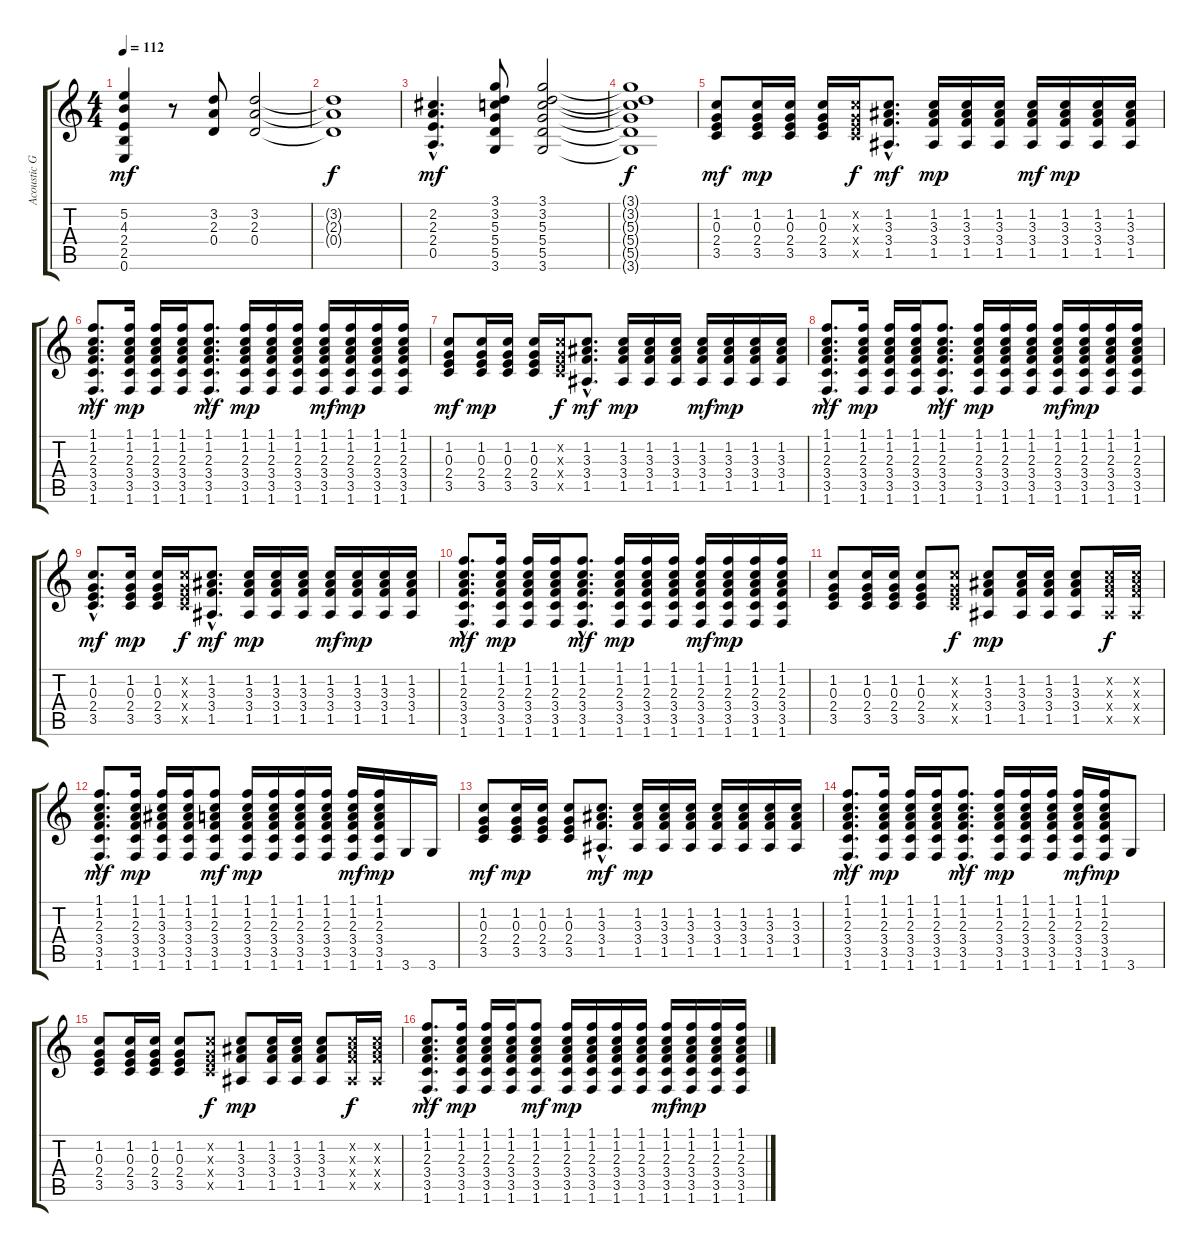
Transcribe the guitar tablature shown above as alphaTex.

\track ("Acoustic Guitar" "Acoustic G") {instrument acousticguitarsteel}
\staff {score tabs}
\tuning (E4 B3 G3 D3 A2 E2) {hide}
\ts (4 4)
\tempo 112
\clef g2
\ks c
(5.2 4.3 2.4 2.5 0.6).4{dy mf instrument acousticguitarsteel} r.8 (3.2 2.3 0.4).8 (3.2 2.3 0.4).2 |
(3.2{t} 2.3{t} 0.4{t}).1{dy f} |
(2.2{hac} 2.3{hac} 2.4{hac} 0.5{hac}).4{d dy mf} (3.1 3.2 5.3 5.4 5.5 3.6).8 (3.1 3.2 5.3 5.4 5.5 3.6).2 |
(3.1{t} 3.2{t} 5.3{t} 5.4{t} 5.5{t} 3.6{t}).1{dy f} |
(1.2 0.3 2.4 3.5).8{dy mf} (1.2 0.3 2.4 3.5).16{dy mp} (1.2 0.3 2.4 3.5).16 (1.2 0.3 2.4 3.5).16 (1.2{x} 0.3{x} 2.4{x} 3.5{x}).16{dy f} (1.2{hac} 3.3{hac} 3.4{hac} 1.5{hac}).8{d dy mf} (1.2 3.3 3.4 1.5).16{dy mp} (1.2 3.3 3.4 1.5).16 (1.2 3.3 3.4 1.5).16 (1.2 3.3 3.4 1.5).16{dy mf} (1.2 3.3 3.4 1.5).16{dy mp} (1.2 3.3 3.4 1.5).16 (1.2 3.3 3.4 1.5).16 |
(1.1{hac} 1.2{hac} 2.3{hac} 3.4{hac} 3.5{hac} 1.6{hac}).8{d dy mf} (1.1 1.2 2.3 3.4 3.5 1.6).16{dy mp} (1.1 1.2 2.3 3.4 3.5 1.6).16 (1.1 1.2 2.3 3.4 3.5 1.6).16 (1.1{hac} 1.2{hac} 2.3{hac} 3.4{hac} 3.5{hac} 1.6{hac}).8{d dy mf} (1.1 1.2 2.3 3.4 3.5 1.6).16{dy mp} (1.1 1.2 2.3 3.4 3.5 1.6).16 (1.1 1.2 2.3 3.4 3.5 1.6).16 (1.1 1.2 2.3 3.4 3.5 1.6).16{dy mf} (1.1 1.2 2.3 3.4 3.5 1.6).16{dy mp} (1.1 1.2 2.3 3.4 3.5 1.6).16 (1.1 1.2 2.3 3.4 3.5 1.6).16 |
(1.2 0.3 2.4 3.5).8{dy mf} (1.2 0.3 2.4 3.5).16{dy mp} (1.2 0.3 2.4 3.5).16 (1.2 0.3 2.4 3.5).16 (1.2{x} 0.3{x} 2.4{x} 3.5{x}).16{dy f} (1.2{hac} 3.3{hac} 3.4{hac} 1.5{hac}).8{d dy mf} (1.2 3.3 3.4 1.5).16{dy mp} (1.2 3.3 3.4 1.5).16 (1.2 3.3 3.4 1.5).16 (1.2 3.3 3.4 1.5).16{dy mf} (1.2 3.3 3.4 1.5).16{dy mp} (1.2 3.3 3.4 1.5).16 (1.2 3.3 3.4 1.5).16 |
(1.1{hac} 1.2{hac} 2.3{hac} 3.4{hac} 3.5{hac} 1.6{hac}).8{d dy mf} (1.1 1.2 2.3 3.4 3.5 1.6).16{dy mp} (1.1 1.2 2.3 3.4 3.5 1.6).16 (1.1 1.2 2.3 3.4 3.5 1.6).16 (1.1{hac} 1.2{hac} 2.3{hac} 3.4{hac} 3.5{hac} 1.6{hac}).8{d dy mf} (1.1 1.2 2.3 3.4 3.5 1.6).16{dy mp} (1.1 1.2 2.3 3.4 3.5 1.6).16 (1.1 1.2 2.3 3.4 3.5 1.6).16 (1.1 1.2 2.3 3.4 3.5 1.6).16{dy mf} (1.1 1.2 2.3 3.4 3.5 1.6).16{dy mp} (1.1 1.2 2.3 3.4 3.5 1.6).16 (1.1 1.2 2.3 3.4 3.5 1.6).16 |
(1.2{hac} 0.3{hac} 2.4{hac} 3.5{hac}).8{d dy mf} (1.2 0.3 2.4 3.5).16{dy mp} (1.2 0.3 2.4 3.5).16 (1.2{x} 0.3{x} 2.4{x} 3.5{x}).16{dy f} (1.2{hac} 3.3{hac} 3.4{hac} 1.5{hac}).8{d dy mf} (1.2 3.3 3.4 1.5).16{dy mp} (1.2 3.3 3.4 1.5).16 (1.2 3.3 3.4 1.5).16 (1.2 3.3 3.4 1.5).16{dy mf} (1.2 3.3 3.4 1.5).16{dy mp} (1.2 3.3 3.4 1.5).16 (1.2 3.3 3.4 1.5).16 |
(1.1{hac} 1.2{hac} 2.3{hac} 3.4{hac} 3.5{hac} 1.6{hac}).8{d dy mf} (1.1 1.2 2.3 3.4 3.5 1.6).16{dy mp} (1.1 1.2 2.3 3.4 3.5 1.6).16 (1.1 1.2 2.3 3.4 3.5 1.6).16 (1.1{hac} 1.2{hac} 2.3{hac} 3.4{hac} 3.5{hac} 1.6{hac}).8{d dy mf} (1.1 1.2 2.3 3.4 3.5 1.6).16{dy mp} (1.1 1.2 2.3 3.4 3.5 1.6).16 (1.1 1.2 2.3 3.4 3.5 1.6).16 (1.1 1.2 2.3 3.4 3.5 1.6).16{dy mf} (1.1 1.2 2.3 3.4 3.5 1.6).16{dy mp} (1.1 1.2 2.3 3.4 3.5 1.6).16 (1.1 1.2 2.3 3.4 3.5 1.6).16 |
(1.2 0.3 2.4 3.5).8 (1.2 0.3 2.4 3.5).16 (1.2 0.3 2.4 3.5).16 (1.2 0.3 2.4 3.5).8 (1.2{x} 0.3{x} 2.4{x} 3.5{x}).8{dy f} (1.2 3.3 3.4 1.5).8{dy mp} (1.2 3.3 3.4 1.5).16 (1.2 3.3 3.4 1.5).16 (1.2 3.3 3.4 1.5).8 (1.2{x} 3.3{x} 3.4{x} 1.5{x}).16{dy f} (1.2{x} 3.3{x} 3.4{x} 1.5{x}).16 |
(1.1{hac} 1.2{hac} 2.3{hac} 3.4{hac} 3.5{hac} 1.6{hac}).8{d dy mf} (1.1 1.2 2.3 3.4 3.5 1.6).16{dy mp} (1.1 1.2 3.3 3.4 3.5 1.6).16 (1.1 1.2 3.3 3.4 3.5 1.6).16 (1.1 1.2 2.3 3.4 3.5 1.6).8{dy mf} (1.1 1.2 2.3 3.4 3.5 1.6).16{dy mp} (1.1 1.2 2.3 3.4 3.5 1.6).16 (1.1 1.2 2.3 3.4 3.5 1.6).16 (1.1 1.2 2.3 3.4 3.5 1.6).16 (1.1 1.2 2.3 3.4 3.5 1.6).16{dy mf} (1.1 1.2 2.3 3.4 3.5 1.6).16{dy mp} 3.6.16 3.6.16 |
(1.2 0.3 2.4 3.5).8{dy mf} (1.2 0.3 2.4 3.5).16{dy mp} (1.2 0.3 2.4 3.5).16 (1.2 0.3 2.4 3.5).8 (1.2{hac} 3.3{hac} 3.4{hac} 1.5{hac}).8{d dy mf} (1.2 3.3 3.4 1.5).16{dy mp} (1.2 3.3 3.4 1.5).16 (1.2 3.3 3.4 1.5).16 (1.2 3.3 3.4 1.5).16 (1.2 3.3 3.4 1.5).16 (1.2 3.3 3.4 1.5).16 (1.2 3.3 3.4 1.5).16 |
(1.1{hac} 1.2{hac} 2.3{hac} 3.4{hac} 3.5{hac} 1.6{hac}).8{d dy mf} (1.1 1.2 2.3 3.4 3.5 1.6).16{dy mp} (1.1 1.2 2.3 3.4 3.5 1.6).16 (1.1 1.2 2.3 3.4 3.5 1.6).16 (1.1{hac} 1.2{hac} 2.3{hac} 3.4{hac} 3.5{hac} 1.6{hac}).8{d dy mf} (1.1 1.2 2.3 3.4 3.5 1.6).16{dy mp} (1.1 1.2 2.3 3.4 3.5 1.6).16 (1.1 1.2 2.3 3.4 3.5 1.6).16 (1.1 1.2 2.3 3.4 3.5 1.6).16{dy mf} (1.1 1.2 2.3 3.4 3.5 1.6).16{dy mp} 3.6.8 |
(1.2 0.3 2.4 3.5).8 (1.2 0.3 2.4 3.5).16 (1.2 0.3 2.4 3.5).16 (1.2 0.3 2.4 3.5).8 (1.2{x} 0.3{x} 2.4{x} 3.5{x}).8{dy f} (1.2 3.3 3.4 1.5).8{dy mp} (1.2 3.3 3.4 1.5).16 (1.2 3.3 3.4 1.5).16 (1.2 3.3 3.4 1.5).8 (1.2{x} 3.3{x} 3.4{x} 1.5{x}).16{dy f} (1.2{x} 3.3{x} 3.4{x} 1.5{x}).16 |
(1.1{hac} 1.2{hac} 2.3{hac} 3.4{hac} 3.5{hac} 1.6{hac}).8{d dy mf} (1.1 1.2 2.3 3.4 3.5 1.6).16{dy mp} (1.1 1.2 2.3 3.4 3.5 1.6).16 (1.1 1.2 2.3 3.4 3.5 1.6).16 (1.1 1.2 2.3 3.4 3.5 1.6).8{dy mf} (1.1 1.2 2.3 3.4 3.5 1.6).16{dy mp} (1.1 1.2 2.3 3.4 3.5 1.6).16 (1.1 1.2 2.3 3.4 3.5 1.6).16 (1.1 1.2 2.3 3.4 3.5 1.6).16 (1.1 1.2 2.3 3.4 3.5 1.6).16{dy mf} (1.1 1.2 2.3 3.4 3.5 1.6).16{dy mp} (1.1 1.2 2.3 3.4 3.5 1.6).16 (1.1 1.2 2.3 3.4 3.5 1.6).16
